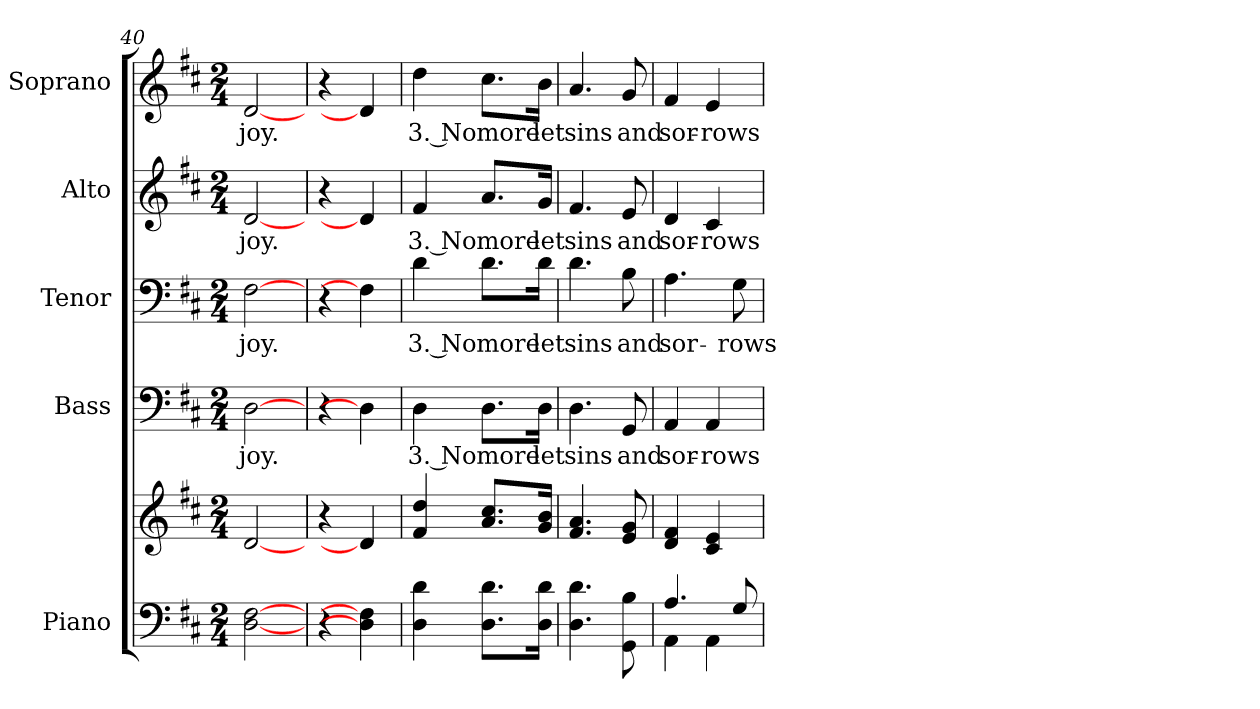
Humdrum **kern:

**kern	**kern	**kern	**text	**kern	**text	**kern	**text	**kern	**text
*part5	*part5	*part4	*part4	*part3	*part3	*part2	*part2	*part1	*part1
*staff6	*staff5	*staff4	*staff4	*staff3	*staff3	*staff2	*staff2	*staff1	*staff1
*I"Piano	*	*I"Bass	*	*I"Tenor	*	*I"Alto	*	*I"Soprano	*
*I'Pno.	*	*I'B.	*	*I'T.	*	*I'A.	*	*I'S.	*
*clefF4	*clefG2	*clefF4	*	*clefF4	*	*clefG2	*	*clefG2	*
*k[f#c#]	*k[f#c#]	*k[f#c#]	*	*k[f#c#]	*	*k[f#c#]	*	*k[f#c#]	*
*D:	*D:	*D:	*	*D:	*	*D:	*	*D:	*
*M2/4	*M2/4	*M2/4	*	*M2/4	*	*M2/4	*	*M2/4	*
=40	=40	=40	=40	=40	=40	=40	=40	=40	=40
!	!	!	!LO:LY:b:color=#000000	!	!	!	!	!	!
!	!	!	!	!	!LO:LY:b:color=#000000	!	!	!	!
!	!	!	!	!	!	!	!LO:LY:b:color=#000000	!	!
!	!	!	!	!	!	!	!	!	!LO:LY:b:color=#000000
[2Di\ [2F#i	[2di/	[2Di\	joy.	[2F#i\	joy.	[2di/	joy.	[2di/	joy.
=41	=41	=41	=41	=41	=41	=41	=41	=41	=41
4r	4r	4r	.	4r	.	4r	.	4r	.
4Di\] 4F#i]	4di/]	4Di\]	.	4F#i\]	.	4di/]	.	4di/]	.
=42	=42	=42	=42	=42	=42	=42	=42	=42	=42
!	!	!	!LO:LY:b:color=#000000	!	!	!	!	!	!
!	!	!	!	!	!LO:LY:b:color=#000000	!	!	!	!
!	!	!	!	!	!	!	!LO:LY:b:color=#000000	!	!
!	!	!	!	!	!	!	!	!	!LO:LY:b:color=#000000
4Di\ 4di	4f#i/ 4ddi	4Di\	3. No	4di\	3. No	4f#i/	3. No	4ddi\	3. No
!	!	!	!LO:LY:b:color=#000000	!	!	!	!	!	!
!	!	!	!	!	!LO:LY:b:color=#000000	!	!	!	!
!	!	!	!	!	!	!	!LO:LY:b:color=#000000	!	!
!	!	!	!	!	!	!	!	!	!LO:LY:b:color=#000000
8.Di\ 8.di\L	8.ai/ 8.cc#i/L	8.Di\L	more	8.di\L	more	8.ai/L	more	8.cc#i\L	more
!	!	!	!LO:LY:b:color=#000000	!	!	!	!	!	!
!	!	!	!	!	!LO:LY:b:color=#000000	!	!	!	!
!	!	!	!	!	!	!	!LO:LY:b:color=#000000	!	!
!	!	!	!	!	!	!	!	!	!LO:LY:b:color=#000000
16Di\ 16di\Jk	16gi/ 16bi/Jk	16Di\Jk	let	16di\Jk	let	16gi/Jk	let	16bi\Jk	let
!!LO:PB:g=z
=43	=43	=43	=43	=43	=43	=43	=43	=43	=43
!	!	!	!LO:LY:b:color=#000000	!	!	!	!	!	!
!	!	!	!	!	!LO:LY:b:color=#000000	!	!	!	!
!	!	!	!	!	!	!	!LO:LY:b:color=#000000	!	!
!	!	!	!	!	!	!	!	!	!LO:LY:b:color=#000000
4.Di\ 4.di	4.f#i/ 4.ai	4.Di\	sins	4.di\	sins	4.f#i/	sins	4.ai/	sins
!	!	!	!LO:LY:b:color=#000000	!	!	!	!	!	!
!	!	!	!	!	!LO:LY:b:color=#000000	!	!	!	!
!	!	!	!	!	!	!	!LO:LY:b:color=#000000	!	!
!	!	!	!	!	!	!	!	!	!LO:LY:b:color=#000000
8GGi\ 8Bi	8ei/ 8gi	8GGi/	and	8Bi\	and	8ei/	and	8gi/	and
=44	=44	=44	=44	=44	=44	=44	=44	=44	=44
*^	*	*	*	*	*	*	*	*	*
!	!	!	!	!LO:LY:b:color=#000000	!	!	!	!	!	!
!	!	!	!	!	!	!LO:LY:b:color=#000000	!	!	!	!
!	!	!	!	!	!	!	!	!LO:LY:b:color=#000000	!	!
!	!	!	!	!	!	!	!	!	!	!LO:LY:b:color=#000000
4.Ai/	4AAi\	4di/ 4f#i	4AAi/	sor-	4.Ai\	sor-	4di/	sor-	4f#i/	sor-
!	!	!	!	!LO:LY:b:color=#000000	!	!	!	!	!	!
!	!	!	!	!	!	!	!	!LO:LY:b:color=#000000	!	!
!	!	!	!	!	!	!	!	!	!	!LO:LY:b:color=#000000
.	4AAi\	4c#i/ 4ei	4AAi/	-rows	.	.	4c#i/	-rows	4ei/	-rows
!	!	!	!	!	!	!LO:LY:b:color=#000000	!	!	!	!
8Gi/	.	.	.	.	8Gi\	-rows	.	.	.	.
*v	*v	*	*	*	*	*	*	*	*	*
=	=	=	=	=	=	=	=	=	=
*-	*-	*-	*-	*-	*-	*-	*-	*-	*-
